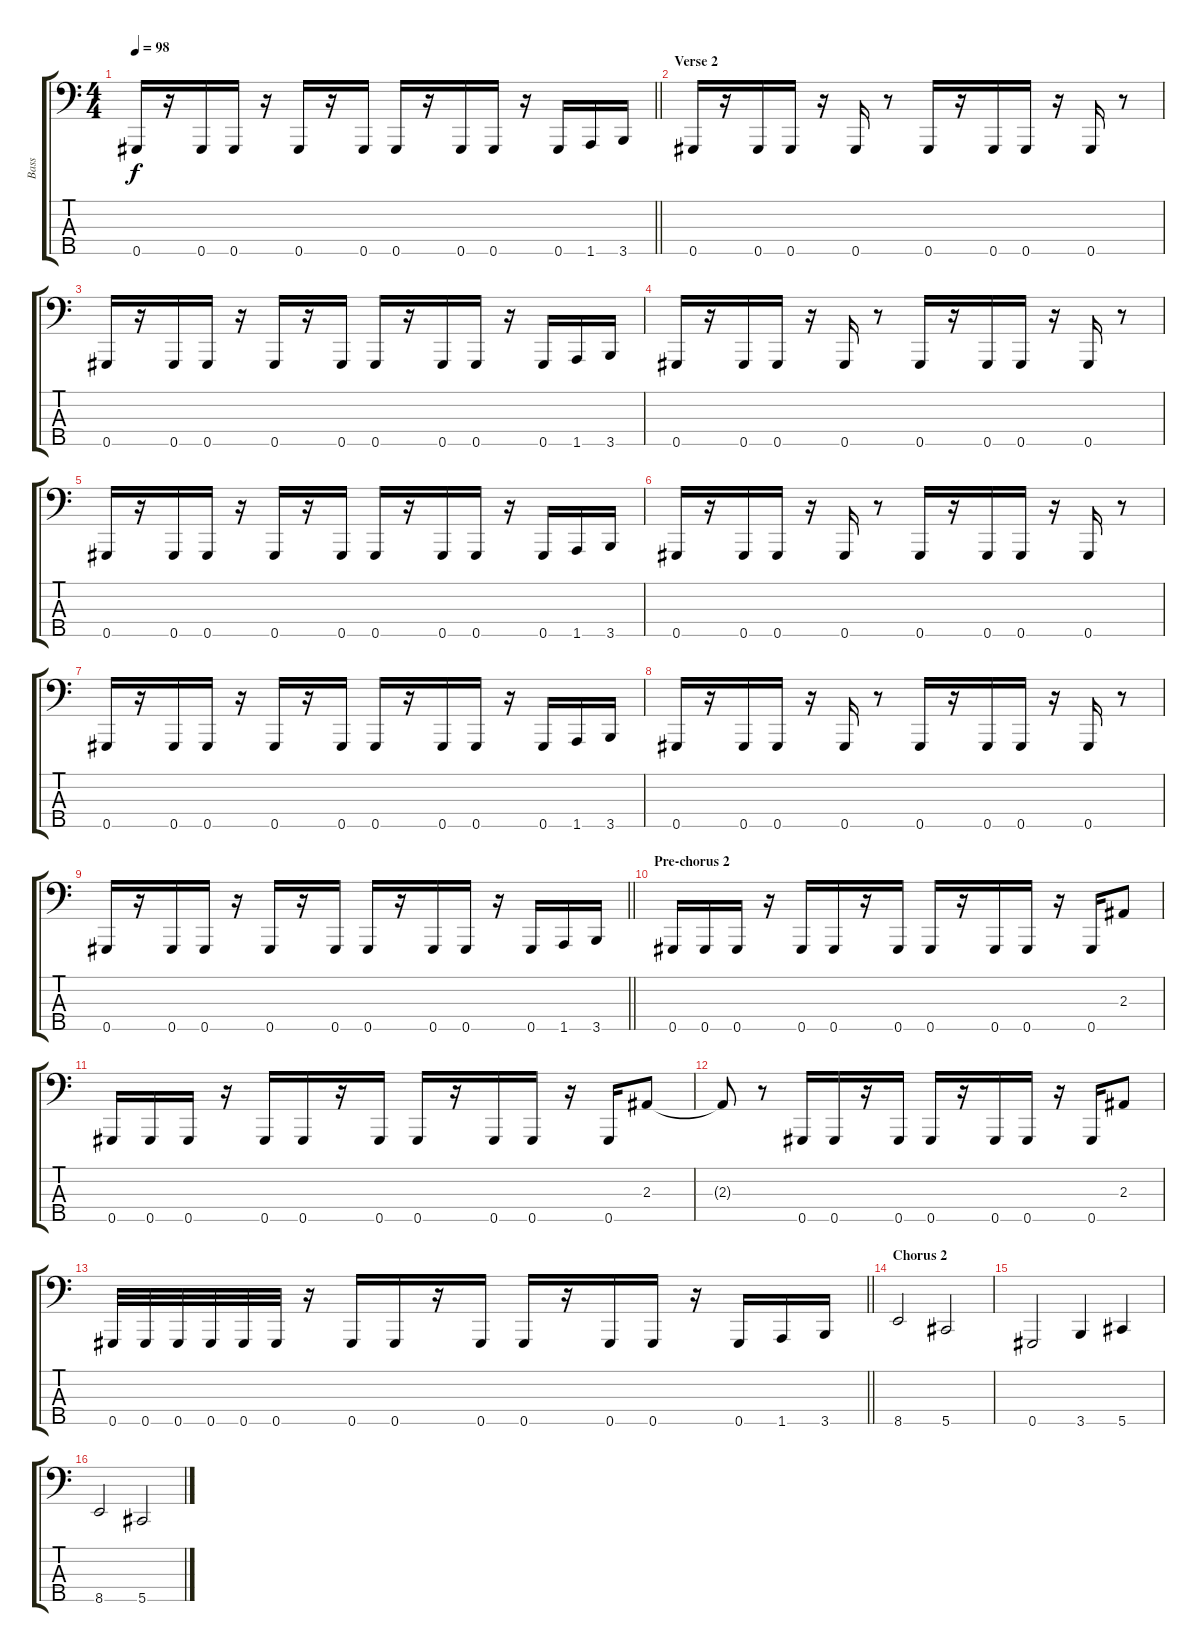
\track ("Bass" "Bass") {instrument electricbassfinger}
\staff {score tabs}
\tuning (Gb2 Db2 Ab1 Eb1 Ab0) {hide}
\ts (4 4)
\tempo 98
\clef f4
\barLineRight lightlight
\ks c
0.5.16{dy f} r.16 0.5.16 0.5.16 r.16 0.5.16 r.16 0.5.16 0.5.16 r.16 0.5.16 0.5.16 r.16 0.5.16 1.5.16 3.5.16 |
\section ("" "Verse 2")
0.5.16 r.16 0.5.16 0.5.16 r.16 0.5.16 r.8 0.5.16 r.16 0.5.16 0.5.16 r.16 0.5.16 r.8 |
0.5.16 r.16 0.5.16 0.5.16 r.16 0.5.16 r.16 0.5.16 0.5.16 r.16 0.5.16 0.5.16 r.16 0.5.16 1.5.16 3.5.16 |
0.5.16 r.16 0.5.16 0.5.16 r.16 0.5.16 r.8 0.5.16 r.16 0.5.16 0.5.16 r.16 0.5.16 r.8 |
0.5.16 r.16 0.5.16 0.5.16 r.16 0.5.16 r.16 0.5.16 0.5.16 r.16 0.5.16 0.5.16 r.16 0.5.16 1.5.16 3.5.16 |
0.5.16 r.16 0.5.16 0.5.16 r.16 0.5.16 r.8 0.5.16 r.16 0.5.16 0.5.16 r.16 0.5.16 r.8 |
0.5.16 r.16 0.5.16 0.5.16 r.16 0.5.16 r.16 0.5.16 0.5.16 r.16 0.5.16 0.5.16 r.16 0.5.16 1.5.16 3.5.16 |
0.5.16 r.16 0.5.16 0.5.16 r.16 0.5.16 r.8 0.5.16 r.16 0.5.16 0.5.16 r.16 0.5.16 r.8 |
\barLineRight lightlight
0.5.16 r.16 0.5.16 0.5.16 r.16 0.5.16 r.16 0.5.16 0.5.16 r.16 0.5.16 0.5.16 r.16 0.5.16 1.5.16 3.5.16 |
\section ("" "Pre-chorus 2")
0.5.16 0.5.16 0.5.16 r.16 0.5.16 0.5.16 r.16 0.5.16 0.5.16 r.16 0.5.16 0.5.16 r.16 0.5.16 2.3.8 |
0.5.16 0.5.16 0.5.16 r.16 0.5.16 0.5.16 r.16 0.5.16 0.5.16 r.16 0.5.16 0.5.16 r.16 0.5.16 2.3.8 |
2.3{t}.8 r.8 0.5.16 0.5.16 r.16 0.5.16 0.5.16 r.16 0.5.16 0.5.16 r.16 0.5.16 2.3.8 |
\barLineRight lightlight
0.5.32 0.5.32 0.5.32 0.5.32 0.5.32 0.5.32 r.16 0.5.16 0.5.16 r.16 0.5.16 0.5.16 r.16 0.5.16 0.5.16 r.16 0.5.16 1.5.16 3.5.16 |
\section ("" "Chorus 2")
8.5.2 5.5.2 |
0.5.2 3.5.4 5.5.4 |
8.5.2 5.5.2
